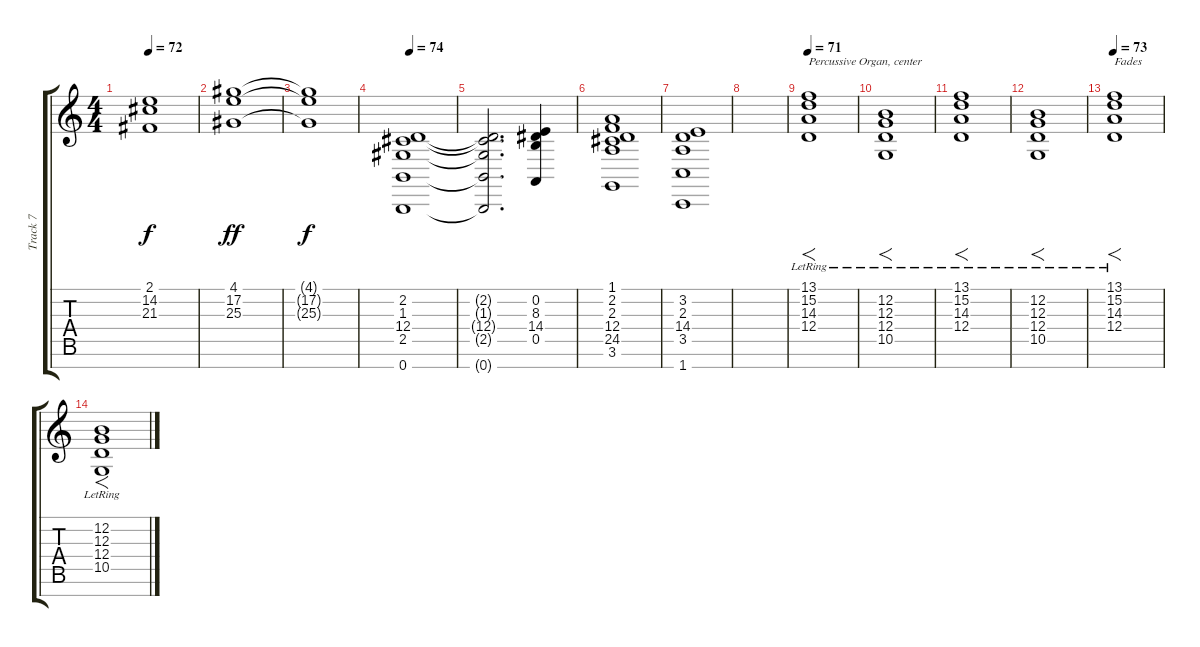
\track ("Track 7" "Track 7") {instrument percussiveorgan}
\staff {score tabs}
\tuning (E4 B3 G3 D3 A2 E2 B1) {hide}
\ts (4 4)
\tempo 72
\clef g2
\ks c
(2.1{t} 14.2{t} 21.3{t}).1{dy f} |
(4.1 17.2 25.3).1{dy ff} |
(4.1{t} 17.2{t} 25.3{t}).1{dy f} |
\tempo 74
(2.2 1.3 12.4 2.5 0.7).1{volume 16} |
(2.2{t} 1.3{t} 12.4{t} 2.5{t} 0.7{t}).2{d} (0.2 8.3 14.4 0.5).4 |
(1.1 2.2 2.3 12.4 24.5 3.6).1 |
(3.2 2.3 14.4 3.5 1.7).1 |
|
\tempo 71
(13.1{lr} 15.2{lr} 14.3{lr} 12.4{lr}).1{f txt "Percussive Organ, center" balance 8 instrument percussiveorgan} |
(12.2{lr} 12.3{lr} 12.4{lr} 10.5{lr}).1{f} |
(13.1{lr} 15.2{lr} 14.3{lr} 12.4{lr}).1{f volume 0} |
(12.2{lr} 12.3{lr} 12.4{lr} 10.5{lr}).1{f} |
\tempo 73
(13.1{lr} 15.2{lr} 14.3{lr} 12.4{lr}).1{f txt "Fades"} |
(12.2{lr} 12.3{lr} 12.4{lr} 10.5{lr}).1{f}
